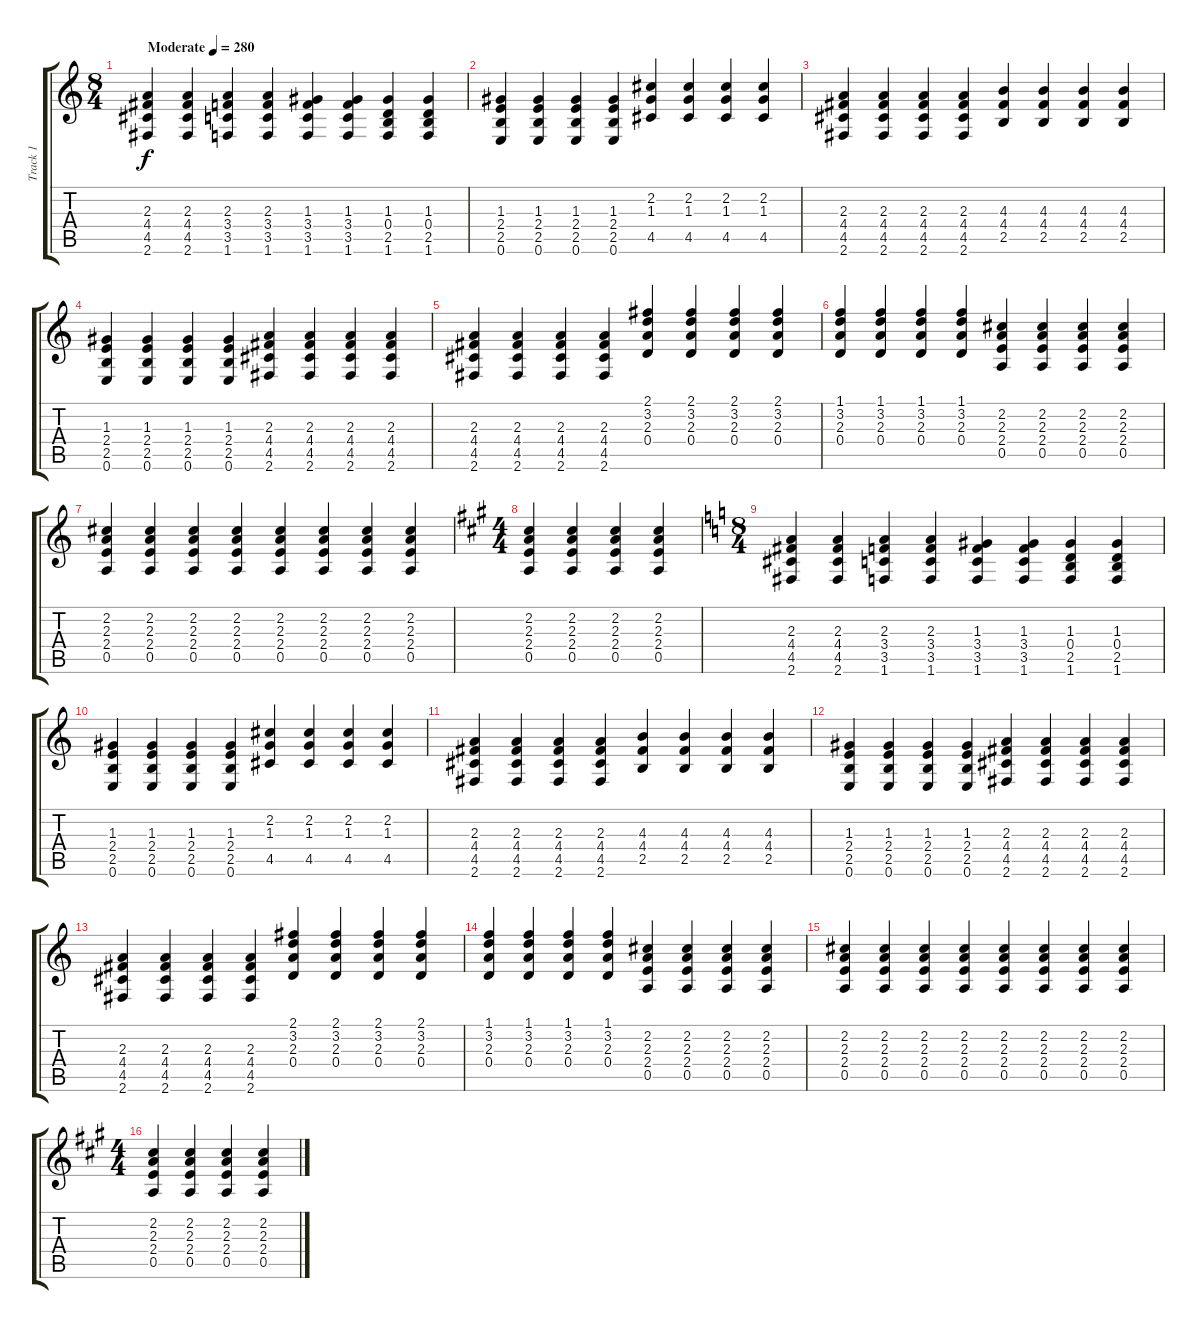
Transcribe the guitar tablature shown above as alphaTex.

\track ("Track 1" "Track 1") {instrument overdrivenguitar}
\staff {score tabs}
\tuning (E4 B3 G3 D3 A2 E2) {hide}
\ts (8 4)
\tempo (280 "Moderate")
\clef g2
\ks c
(2.3 4.4 4.5 2.6).4{dy f instrument overdrivenguitar} (2.3 4.4 4.5 2.6).4 (2.3 3.4 3.5 1.6).4 (2.3 3.4 3.5 1.6).4 (1.3 3.4 3.5 1.6).4 (1.3 3.4 3.5 1.6).4 (1.3 0.4 2.5 1.6).4 (1.3 0.4 2.5 1.6).4 |
(1.3 2.4 2.5 0.6).4 (1.3 2.4 2.5 0.6).4 (1.3 2.4 2.5 0.6).4 (1.3 2.4 2.5 0.6).4 (2.2 1.3 4.5).4 (2.2 1.3 4.5).4 (2.2 1.3 4.5).4 (2.2 1.3 4.5).4 |
(2.3 4.4 4.5 2.6).4 (2.3 4.4 4.5 2.6).4 (2.3 4.4 4.5 2.6).4 (2.3 4.4 4.5 2.6).4 (4.3 4.4 2.5).4 (4.3 4.4 2.5).4 (4.3 4.4 2.5).4 (4.3 4.4 2.5).4 |
(1.3 2.4 2.5 0.6).4 (1.3 2.4 2.5 0.6).4 (1.3 2.4 2.5 0.6).4 (1.3 2.4 2.5 0.6).4 (2.3 4.4 4.5 2.6).4 (2.3 4.4 4.5 2.6).4 (2.3 4.4 4.5 2.6).4 (2.3 4.4 4.5 2.6).4 |
(2.3 4.4 4.5 2.6).4 (2.3 4.4 4.5 2.6).4 (2.3 4.4 4.5 2.6).4 (2.3 4.4 4.5 2.6).4 (2.1 3.2 2.3 0.4).4 (2.1 3.2 2.3 0.4).4 (2.1 3.2 2.3 0.4).4 (2.1 3.2 2.3 0.4).4 |
(1.1 3.2 2.3 0.4).4 (1.1 3.2 2.3 0.4).4 (1.1 3.2 2.3 0.4).4 (1.1 3.2 2.3 0.4).4 (2.2 2.3 2.4 0.5).4 (2.2 2.3 2.4 0.5).4 (2.2 2.3 2.4 0.5).4 (2.2 2.3 2.4 0.5).4 |
(2.2 2.3 2.4 0.5).4 (2.2 2.3 2.4 0.5).4 (2.2 2.3 2.4 0.5).4 (2.2 2.3 2.4 0.5).4 (2.2 2.3 2.4 0.5).4 (2.2 2.3 2.4 0.5).4 (2.2 2.3 2.4 0.5).4 (2.2 2.3 2.4 0.5).4 |
\ts (4 4)
\ks a
(2.2 2.3 2.4 0.5).4 (2.2 2.3 2.4 0.5).4 (2.2 2.3 2.4 0.5).4 (2.2 2.3 2.4 0.5).4 |
\ts (8 4)
\ks c
(2.3 4.4 4.5 2.6).4 (2.3 4.4 4.5 2.6).4 (2.3 3.4 3.5 1.6).4 (2.3 3.4 3.5 1.6).4 (1.3 3.4 3.5 1.6).4 (1.3 3.4 3.5 1.6).4 (1.3 0.4 2.5 1.6).4 (1.3 0.4 2.5 1.6).4 |
(1.3 2.4 2.5 0.6).4 (1.3 2.4 2.5 0.6).4 (1.3 2.4 2.5 0.6).4 (1.3 2.4 2.5 0.6).4 (2.2 1.3 4.5).4 (2.2 1.3 4.5).4 (2.2 1.3 4.5).4 (2.2 1.3 4.5).4 |
(2.3 4.4 4.5 2.6).4 (2.3 4.4 4.5 2.6).4 (2.3 4.4 4.5 2.6).4 (2.3 4.4 4.5 2.6).4 (4.3 4.4 2.5).4 (4.3 4.4 2.5).4 (4.3 4.4 2.5).4 (4.3 4.4 2.5).4 |
(1.3 2.4 2.5 0.6).4 (1.3 2.4 2.5 0.6).4 (1.3 2.4 2.5 0.6).4 (1.3 2.4 2.5 0.6).4 (2.3 4.4 4.5 2.6).4 (2.3 4.4 4.5 2.6).4 (2.3 4.4 4.5 2.6).4 (2.3 4.4 4.5 2.6).4 |
(2.3 4.4 4.5 2.6).4 (2.3 4.4 4.5 2.6).4 (2.3 4.4 4.5 2.6).4 (2.3 4.4 4.5 2.6).4 (2.1 3.2 2.3 0.4).4 (2.1 3.2 2.3 0.4).4 (2.1 3.2 2.3 0.4).4 (2.1 3.2 2.3 0.4).4 |
(1.1 3.2 2.3 0.4).4 (1.1 3.2 2.3 0.4).4 (1.1 3.2 2.3 0.4).4 (1.1 3.2 2.3 0.4).4 (2.2 2.3 2.4 0.5).4 (2.2 2.3 2.4 0.5).4 (2.2 2.3 2.4 0.5).4 (2.2 2.3 2.4 0.5).4 |
(2.2 2.3 2.4 0.5).4 (2.2 2.3 2.4 0.5).4 (2.2 2.3 2.4 0.5).4 (2.2 2.3 2.4 0.5).4 (2.2 2.3 2.4 0.5).4 (2.2 2.3 2.4 0.5).4 (2.2 2.3 2.4 0.5).4 (2.2 2.3 2.4 0.5).4 |
\ts (4 4)
\ks a
(2.2 2.3 2.4 0.5).4 (2.2 2.3 2.4 0.5).4 (2.2 2.3 2.4 0.5).4 (2.2 2.3 2.4 0.5).4
